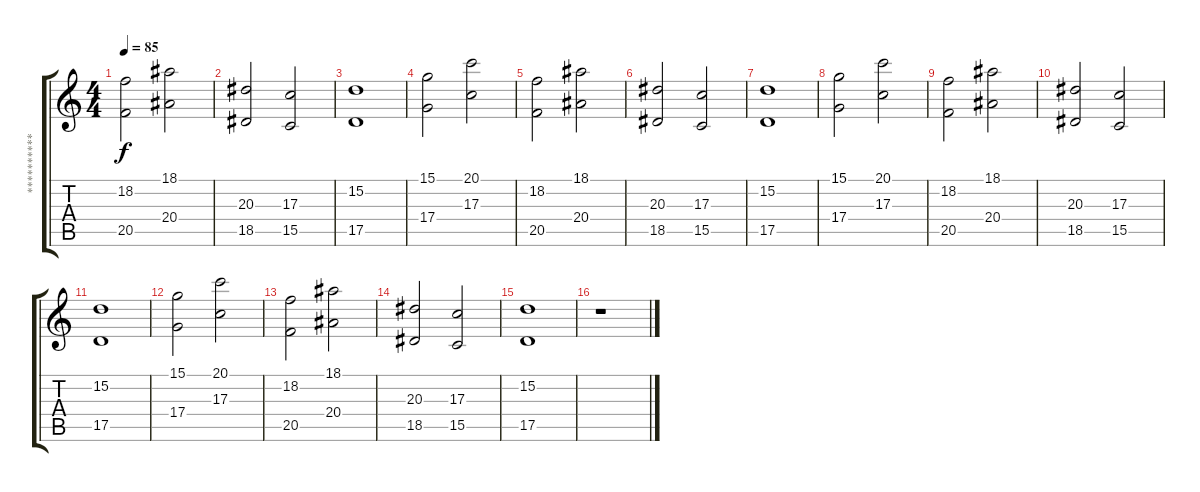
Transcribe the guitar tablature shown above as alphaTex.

\track ("******************" "**********") {instrument fx6goblins}
\staff {score tabs}
\tuning (E4 B3 G3 D3 A2 E2) {hide}
\ts (4 4)
\tempo 85
\clef g2
\ks c
(18.2 20.5).2{dy f} (18.1 20.4).2 |
(20.3 18.5).2 (17.3 15.5).2 |
(15.2 17.5).1 |
(15.1 17.4).2 (20.1 17.3).2 |
(18.2 20.5).2 (18.1 20.4).2 |
(20.3 18.5).2 (17.3 15.5).2 |
(15.2 17.5).1 |
(15.1 17.4).2 (20.1 17.3).2 |
(18.2 20.5).2 (18.1 20.4).2 |
(20.3 18.5).2 (17.3 15.5).2 |
(15.2 17.5).1 |
(15.1 17.4).2 (20.1 17.3).2 |
(18.2 20.5).2 (18.1 20.4).2 |
(20.3 18.5).2 (17.3 15.5).2 |
(15.2 17.5).1 |
r.1
